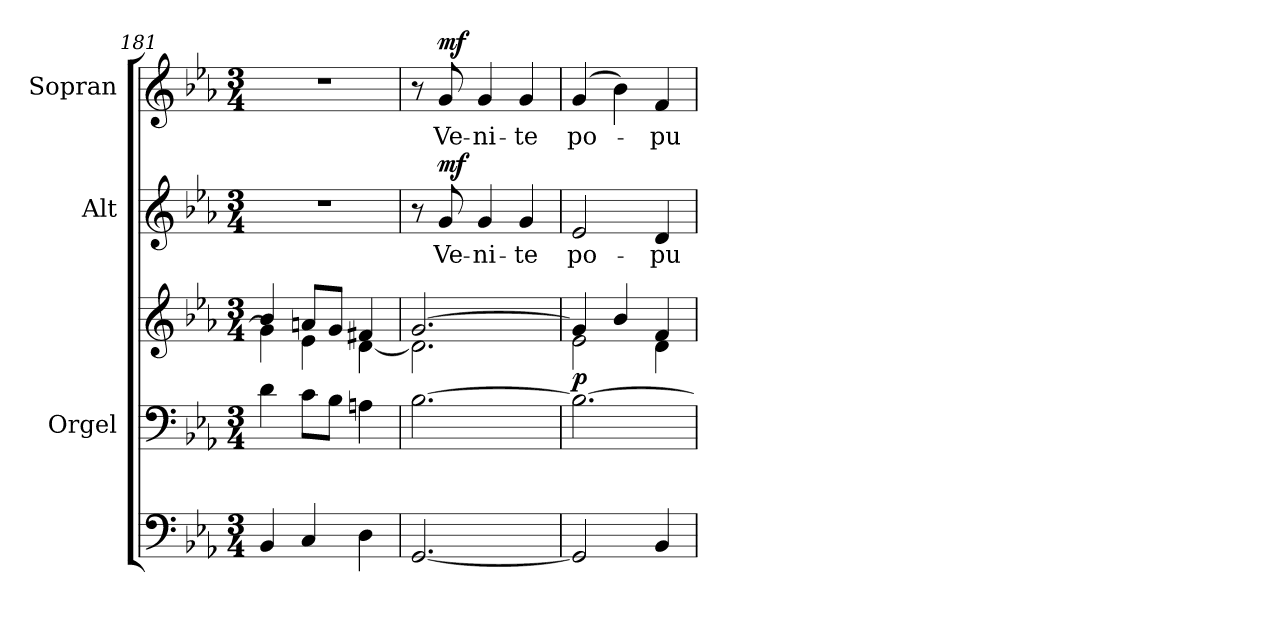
**kern	**kern	**kern	**dynam	**kern	**text	**dynam	**kern	**text	**dynam
*part4	*part3	*part3	*part3	*part2	*part2	*part2	*part1	*part1	*part1
*staff5	*staff4	*staff3	*staff3/4	*staff2	*staff2	*staff2	*staff1	*staff1	*staff1
*	*I"Orgel	*	*	*I"Alt	*	*	*I"Sopran	*	*
*	*I'Org.	*	*	*I'A.	*	*	*I'S.	*	*
*clefF4	*clefF4	*clefG2	*	*clefG2	*	*	*clefG2	*	*
*k[b-e-a-]	*k[b-e-a-]	*k[b-e-a-]	*	*k[b-e-a-]	*	*	*k[b-e-a-]	*	*
*E-:	*E-:	*E-:	*	*E-:	*	*	*E-:	*	*
*M3/4	*M3/4	*M3/4	*	*M3/4	*	*	*M3/4	*	*
=181	=181	=181	=181	=181	=181	=181	=181	=181	=181
*	*	*^	*	*	*	*	*	*	*
4BB-/	4d\	4b-/	4g\]	.	2.r	.	.	2.r	.	.
4C/	8c\L	8an/L	4e-\	.	.	.	.	.	.	.
.	8B-\J	8g/J	.	.	.	.	.	.	.	.
4D\	4An\	4f#X/	[<4d\	.	.	.	.	.	.	.
!!LO:LB:g=z
=182	=182	=182	=182	=182	=182	=182	=182	=182	=182	=182
[2.GG/	[2.B-\	[>2.g/	2.d\]	.	8r	.	.	8r	.	.
!	!	!	!	!	!	!LO:LY:b	!LO:DY:a	!	!LO:LY:b	!LO:DY:a
.	.	.	.	.	8g/	Ve-	mf	8g/	Ve-	mf
!	!	!	!	!	!	!LO:LY:b	!	!	!LO:LY:b	!
.	.	.	.	.	4g/	-ni-	.	4g/	-ni-	.
!	!	!	!	!	!	!LO:LY:b	!	!	!LO:LY:b	!
.	.	.	.	.	4g/	-te	.	4g/	-te	.
=183	=183	=183	=183	=183	=183	=183	=183	=183	=183	=183
!	!	!	!	!LO:DY:b	!	!LO:LY:b	!	!	!LO:LY:b	!
2GG/]	2.B-\_	4g/]	2e-\	p	2e-/	po-	.	(4g/	po-	.
.	.	4b-/	.	.	.	.	.	4b-\)	.	.
!	!	!	!	!	!	!LO:LY:b	!	!	!LO:LY:b	!
4BB-/	.	4f/	4d\	.	4d/	-pu-	.	4f/	-pu-	.
*	*	*v	*v	*	*	*	*	*	*	*
=	=	=	=	=	=	=	=	=	=
*-	*-	*-	*-	*-	*-	*-	*-	*-	*-
